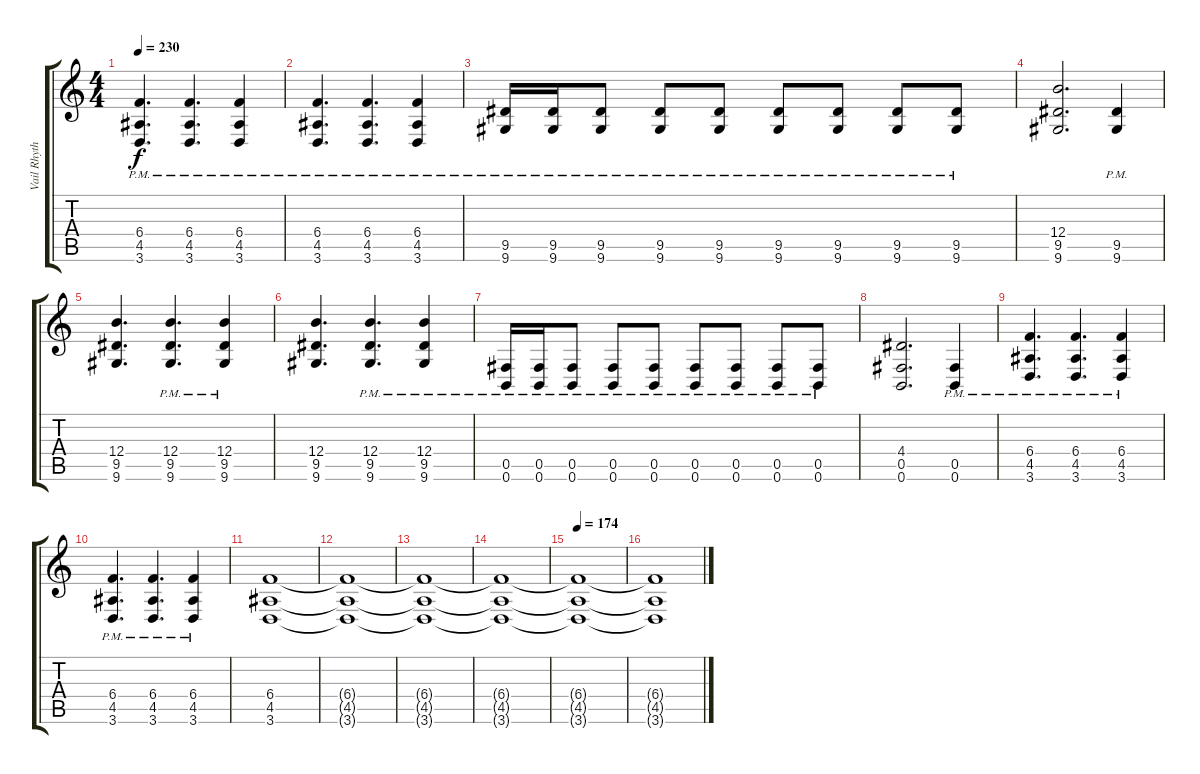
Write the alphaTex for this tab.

\track ("Vail Rhythm" "Vail Rhyth") {instrument overdrivenguitar}
\staff {score tabs}
\tuning (Db4 Ab3 E3 B2 Gb2 B1) {hide}
\ts (4 4)
\tempo 230
\clef g2
\ks c
(6.4{pm} 4.5{pm} 3.6{pm}).4{d dy f} (6.4{pm} 4.5{pm} 3.6{pm}).4{d} (6.4{pm} 4.5{pm} 3.6{pm}).4 |
(6.4{pm} 4.5{pm} 3.6{pm}).4{d} (6.4{pm} 4.5{pm} 3.6{pm}).4{d} (6.4{pm} 4.5{pm} 3.6{pm}).4 |
(9.5{pm} 9.6{pm}).16 (9.5{pm} 9.6{pm}).16 (9.5{pm} 9.6{pm}).8 (9.5{pm} 9.6{pm}).8 (9.5{pm} 9.6{pm}).8 (9.5{pm} 9.6{pm}).8 (9.5{pm} 9.6{pm}).8 (9.5{pm} 9.6{pm}).8 (9.5{pm} 9.6{pm}).8 |
(12.4 9.5 9.6).2{d} (9.5{pm} 9.6{pm}).4 |
(12.4 9.5 9.6).4{d} (12.4{pm} 9.5{pm} 9.6{pm}).4{d} (12.4{pm} 9.5{pm} 9.6{pm}).4 |
(12.4 9.5 9.6).4{d} (12.4{pm} 9.5{pm} 9.6{pm}).4{d} (12.4{pm} 9.5{pm} 9.6{pm}).4 |
(0.5{pm} 0.6{pm}).16 (0.5{pm} 0.6{pm}).16 (0.5{pm} 0.6{pm}).8 (0.5{pm} 0.6{pm}).8 (0.5{pm} 0.6{pm}).8 (0.5{pm} 0.6{pm}).8 (0.5{pm} 0.6{pm}).8 (0.5{pm} 0.6{pm}).8 (0.5{pm} 0.6{pm}).8 |
(4.4 0.5 0.6).2{d} (0.5{pm} 0.6{pm}).4 |
(6.4{pm} 4.5{pm} 3.6{pm}).4{d} (6.4{pm} 4.5{pm} 3.6{pm}).4{d} (6.4{pm} 4.5{pm} 3.6{pm}).4 |
(6.4{pm} 4.5{pm} 3.6{pm}).4{d} (6.4{pm} 4.5{pm} 3.6{pm}).4{d} (6.4{pm} 4.5{pm} 3.6{pm}).4 |
(6.4 4.5 3.6).1 |
(6.4{t} 4.5{t} 3.6{t}).1 |
(6.4{t} 4.5{t} 3.6{t}).1 |
(6.4{t} 4.5{t} 3.6{t}).1 |
\tempo 174
(6.4{t} 4.5{t} 3.6{t}).1 |
(6.4{t} 4.5{t} 3.6{t}).1
